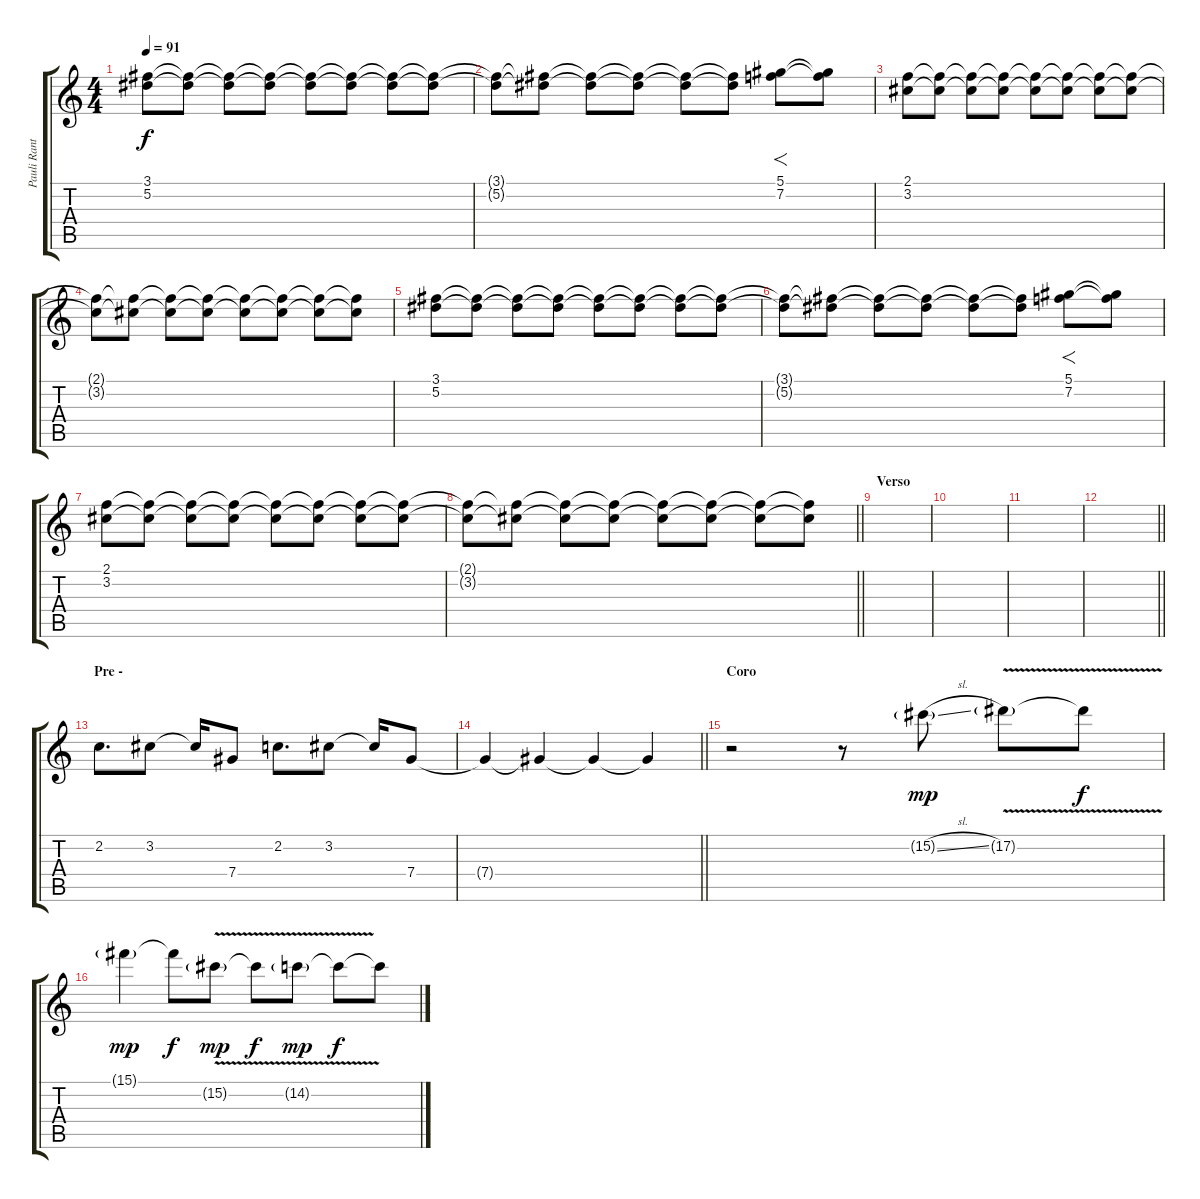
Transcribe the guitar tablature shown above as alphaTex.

\track ("Pauli Rantasalmi" "Pauli Rant") {instrument distortionguitar}
\staff {score tabs}
\tuning (Eb4 Bb3 Gb3 Db3 Ab2 Eb2) {hide}
\ts (4 4)
\tempo 91
\clef g2
\ks c
(3.1 5.2).8{dy f volume 0} (3.1{t} 5.2{t}).8{volume 8} (3.1{t} 5.2{t}).8 (3.1{t} 5.2{t}).8 (3.1{t} 5.2{t}).8 (3.1{t} 5.2{t}).8 (3.1{t} 5.2{t}).8 (3.1{t} 5.2{t}).8 |
(3.1{t} 5.2{t}).8{volume 5} (3.1{t} 5.2{t}).8 (3.1{t} 5.2{t}).8 (3.1{t} 5.2{t}).8 (3.1{t} 5.2{t}).8 (3.1{t} 5.2{t}).8 (5.1 7.2).8{f} (5.1{t} 7.2{t}).8 |
(2.1 3.2).8{volume 0} (2.1{t} 3.2{t}).8{volume 8} (2.1{t} 3.2{t}).8 (2.1{t} 3.2{t}).8 (2.1{t} 3.2{t}).8 (2.1{t} 3.2{t}).8 (2.1{t} 3.2{t}).8 (2.1{t} 3.2{t}).8 |
(2.1{t} 3.2{t}).8{volume 6} (2.1{t} 3.2{t}).8 (2.1{t} 3.2{t}).8 (2.1{t} 3.2{t}).8 (2.1{t} 3.2{t}).8 (2.1{t} 3.2{t}).8 (2.1{t} 3.2{t}).8 (2.1{t} 3.2{t}).8 |
(3.1 5.2).8{volume 0} (3.1{t} 5.2{t}).8{volume 8} (3.1{t} 5.2{t}).8 (3.1{t} 5.2{t}).8 (3.1{t} 5.2{t}).8 (3.1{t} 5.2{t}).8 (3.1{t} 5.2{t}).8 (3.1{t} 5.2{t}).8 |
(3.1{t} 5.2{t}).8{volume 5} (3.1{t} 5.2{t}).8 (3.1{t} 5.2{t}).8 (3.1{t} 5.2{t}).8 (3.1{t} 5.2{t}).8 (3.1{t} 5.2{t}).8 (5.1 7.2).8{f} (5.1{t} 7.2{t}).8 |
(2.1 3.2).8{volume 0} (2.1{t} 3.2{t}).8{volume 8} (2.1{t} 3.2{t}).8 (2.1{t} 3.2{t}).8 (2.1{t} 3.2{t}).8 (2.1{t} 3.2{t}).8 (2.1{t} 3.2{t}).8 (2.1{t} 3.2{t}).8 |
\barLineRight lightlight
(2.1{t} 3.2{t}).8{volume 6} (2.1{t} 3.2{t}).8 (2.1{t} 3.2{t}).8 (2.1{t} 3.2{t}).8 (2.1{t} 3.2{t}).8 (2.1{t} 3.2{t}).8 (2.1{t} 3.2{t}).8 (2.1{t} 3.2{t}).8 |
\section ("" "Verso")
|
|
|
\barLineRight lightlight
|
\section ("" "Pre -")
2.2.8{d} 3.2.8 3.2{t}.16 7.4.8 2.2.8{d} 3.2.8 3.2{t}.16 7.4.8 |
\barLineRight lightlight
7.4{t}.4 7.4{t}.4 7.4{t}.4 7.4{t}.4 |
\section ("" "Coro")
r.2 r.8 15.2{sl g}.8{dy mp} 17.2{v g}.8 17.2{t}.8{dy f} |
15.1{g}.4{dy mp} 15.1{t}.8{dy f} 15.2{v g}.8{dy mp} 15.2{t}.8{dy f} 14.2{v g}.8{dy mp} 14.2{t}.8{dy f} 14.2{t}.8
